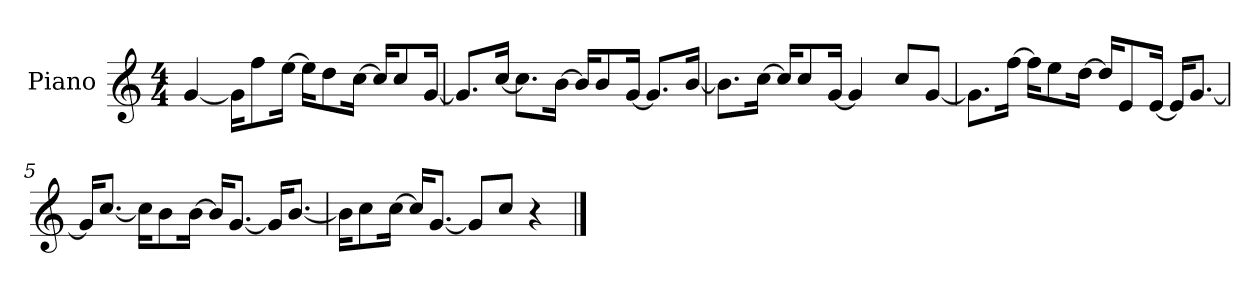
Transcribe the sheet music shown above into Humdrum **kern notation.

**kern
*part1
*staff1
*I"Piano
*I'P-no
*clefG2
*k[]
*M4/4
*MM90
=1
[4g/
16g\KL]
8ff\
[16ee\Jk
16ee\KL]
8dd\
[16cc\Jk
16cc/KL]
8cc/
[16g/Jk
=2
8.g/L]
[16cc/Jk
8.cc\L]
[16b\Jk
16b/KL]
8b/
[16g/Jk
8.g/L]
[16b/Jk
=3
8.b\L]
[16cc\Jk
16cc/KL]
8cc/
[16g/Jk
4g/]
8cc/L
[8g/J
=4
8.g\L]
[16ff\Jk
16ff\KL]
8ee\
[16dd\Jk
16dd/KL]
8e/
[16e/Jk
16e/KL]
[8.g/J
!!LO:LB:g=z
=5
16g/KL]
[8.cc/J
16cc\KL]
8b\
[16b\Jk
16b/KL]
[8.g/J
16g/KL]
[8.b/J
=6
16b\KL]
8cc\
[16cc\Jk
16cc/KL]
[8.g/J
8g/L]
8cc/J
4r
==
*-
